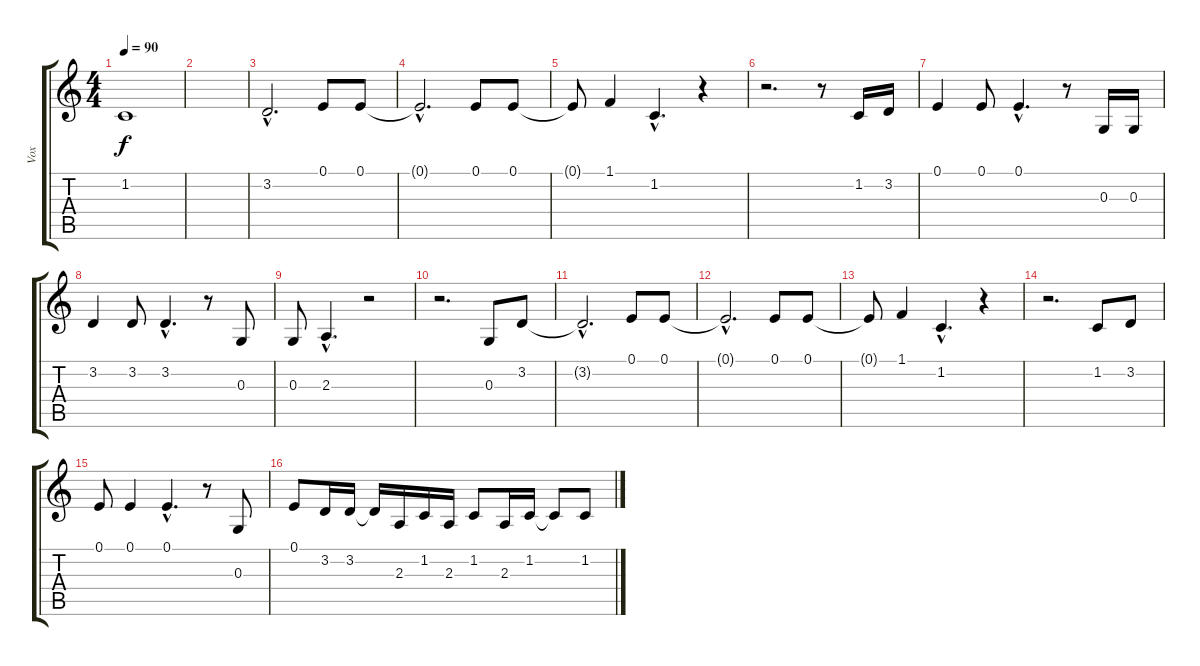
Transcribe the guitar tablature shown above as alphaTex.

\track ("Vox" "Vox") {instrument lead8bassandlead}
\staff {score tabs}
\tuning (E4 B3 G3 D3 A2 E2) {hide}
\ts (4 4)
\tempo 90
\clef g2
\ks c
1.2.1{dy f} |
|
3.2{hac}.2{d} 0.1.8 0.1.8 |
0.1{hac t}.2{d} 0.1.8 0.1.8 |
0.1{t}.8 1.1.4 1.2{hac}.4{d} r.4 |
r.2{d} r.8 1.2.16 3.2.16 |
0.1.4 0.1.8 0.1{hac}.4{d} r.8 0.3.16 0.3.16 |
3.2.4 3.2.8 3.2{hac}.4{d} r.8 0.3.8 |
0.3.8 2.3{hac}.4{d} r.2 |
r.2{d} 0.3.8 3.2.8 |
3.2{hac t}.2{d} 0.1.8 0.1.8 |
0.1{hac t}.2{d} 0.1.8 0.1.8 |
0.1{t}.8 1.1.4 1.2{hac}.4{d} r.4 |
r.2{d} 1.2.8 3.2.8 |
0.1.8 0.1.4 0.1{hac}.4{d} r.8 0.3.8 |
0.1.8 3.2.16 3.2.16 3.2{t}.16 2.3.16 1.2.16 2.3.16 1.2.8 2.3.16 1.2.16 1.2{t}.8 1.2.8
